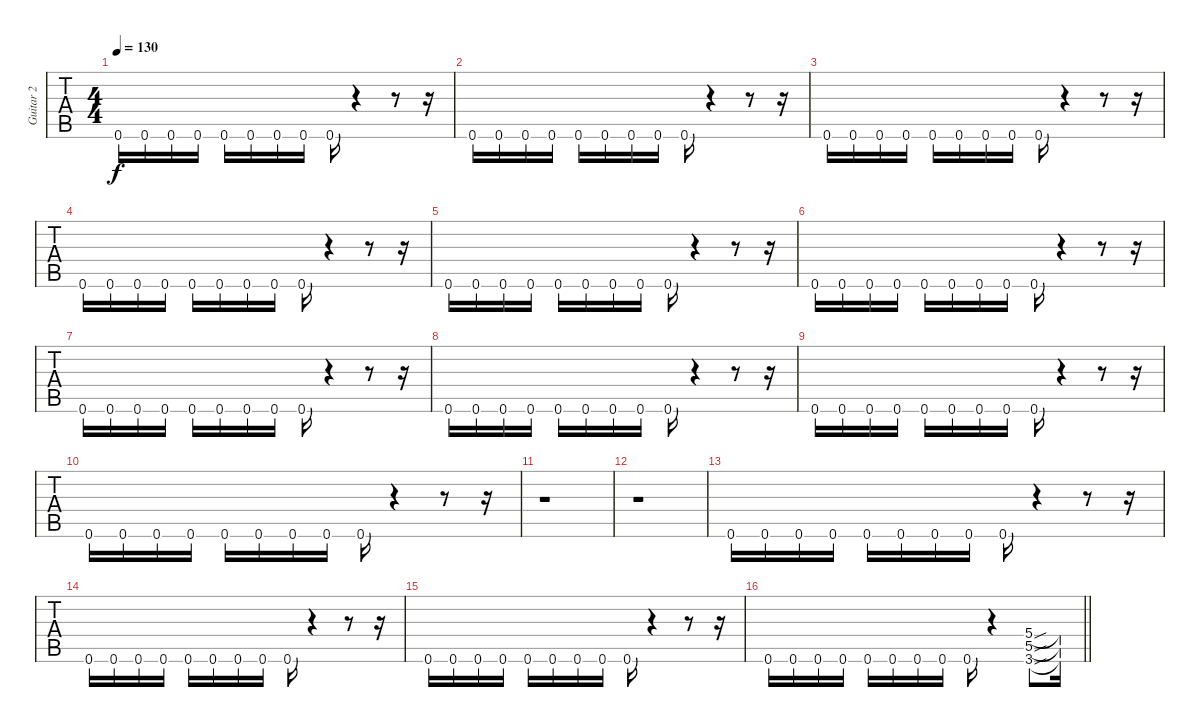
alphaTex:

\track ("Guitar 2" "Guitar 2") {instrument distortionguitar}
\staff {tabs}
\tuning (E4 B3 G3 C3 G2 D2) {hide}
\ts (4 4)
\tempo 130
\clef g2
\ks c
0.6.16{dy f} 0.6.16 0.6.16 0.6.16 0.6.16 0.6.16 0.6.16 0.6.16 0.6.16 r.4 r.8 r.16 |
0.6.16 0.6.16 0.6.16 0.6.16 0.6.16 0.6.16 0.6.16 0.6.16 0.6.16 r.4 r.8 r.16 |
0.6.16 0.6.16 0.6.16 0.6.16 0.6.16 0.6.16 0.6.16 0.6.16 0.6.16 r.4 r.8 r.16 |
0.6.16 0.6.16 0.6.16 0.6.16 0.6.16 0.6.16 0.6.16 0.6.16 0.6.16 r.4 r.8 r.16 |
0.6.16 0.6.16 0.6.16 0.6.16 0.6.16 0.6.16 0.6.16 0.6.16 0.6.16 r.4 r.8 r.16 |
0.6.16 0.6.16 0.6.16 0.6.16 0.6.16 0.6.16 0.6.16 0.6.16 0.6.16 r.4 r.8 r.16 |
0.6.16 0.6.16 0.6.16 0.6.16 0.6.16 0.6.16 0.6.16 0.6.16 0.6.16 r.4 r.8 r.16 |
0.6.16 0.6.16 0.6.16 0.6.16 0.6.16 0.6.16 0.6.16 0.6.16 0.6.16 r.4 r.8 r.16 |
0.6.16 0.6.16 0.6.16 0.6.16 0.6.16 0.6.16 0.6.16 0.6.16 0.6.16 r.4 r.8 r.16 |
0.6.16 0.6.16 0.6.16 0.6.16 0.6.16 0.6.16 0.6.16 0.6.16 0.6.16 r.4 r.8 r.16 |
r.1 |
r.1 |
0.6.16 0.6.16 0.6.16 0.6.16 0.6.16 0.6.16 0.6.16 0.6.16 0.6.16 r.4 r.8 r.16 |
0.6.16 0.6.16 0.6.16 0.6.16 0.6.16 0.6.16 0.6.16 0.6.16 0.6.16 r.4 r.8 r.16 |
0.6.16 0.6.16 0.6.16 0.6.16 0.6.16 0.6.16 0.6.16 0.6.16 0.6.16 r.4 r.8 r.16 |
\barLineRight lightlight
0.6.16 0.6.16 0.6.16 0.6.16 0.6.16 0.6.16 0.6.16 0.6.16 0.6.16 r.4 (5.4{sou} 5.5{sou} 3.6{sou}).8 (5.4{t} 5.5{t} 3.6{t}).16
